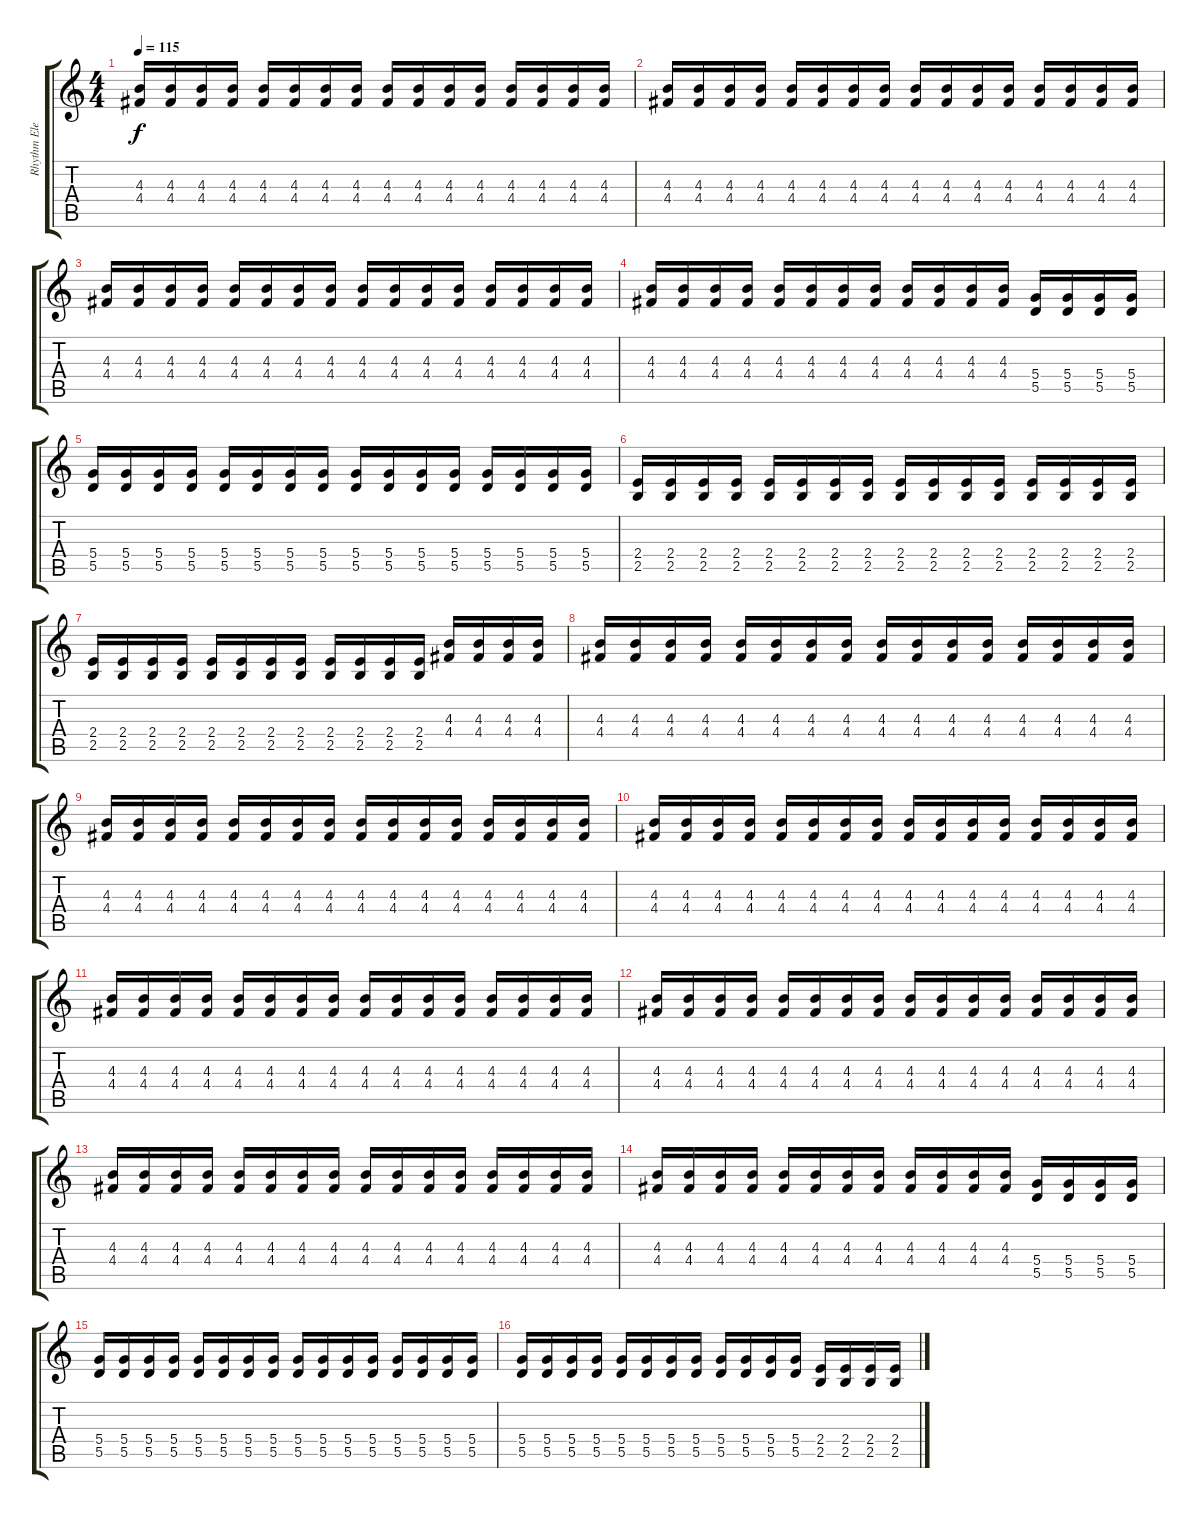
\track ("Rhythm Electric Guitar" "Rhythm Ele") {instrument electricguitarmuted}
\staff {score tabs}
\tuning (E4 B3 G3 D3 A2 E2) {hide}
\ts (4 4)
\tempo 115
\clef g2
\ks c
(4.3 4.4).16{dy f} (4.3 4.4).16 (4.3 4.4).16 (4.3 4.4).16 (4.3 4.4).16 (4.3 4.4).16 (4.3 4.4).16 (4.3 4.4).16 (4.3 4.4).16 (4.3 4.4).16 (4.3 4.4).16 (4.3 4.4).16 (4.3 4.4).16 (4.3 4.4).16 (4.3 4.4).16 (4.3 4.4).16 |
(4.3 4.4).16 (4.3 4.4).16 (4.3 4.4).16 (4.3 4.4).16 (4.3 4.4).16 (4.3 4.4).16 (4.3 4.4).16 (4.3 4.4).16 (4.3 4.4).16 (4.3 4.4).16 (4.3 4.4).16 (4.3 4.4).16 (4.3 4.4).16 (4.3 4.4).16 (4.3 4.4).16 (4.3 4.4).16 |
(4.3 4.4).16 (4.3 4.4).16 (4.3 4.4).16 (4.3 4.4).16 (4.3 4.4).16 (4.3 4.4).16 (4.3 4.4).16 (4.3 4.4).16 (4.3 4.4).16 (4.3 4.4).16 (4.3 4.4).16 (4.3 4.4).16 (4.3 4.4).16 (4.3 4.4).16 (4.3 4.4).16 (4.3 4.4).16 |
(4.3 4.4).16 (4.3 4.4).16 (4.3 4.4).16 (4.3 4.4).16 (4.3 4.4).16 (4.3 4.4).16 (4.3 4.4).16 (4.3 4.4).16 (4.3 4.4).16 (4.3 4.4).16 (4.3 4.4).16 (4.3 4.4).16 (5.4 5.5).16 (5.4 5.5).16 (5.4 5.5).16 (5.4 5.5).16 |
(5.4 5.5).16 (5.4 5.5).16 (5.4 5.5).16 (5.4 5.5).16 (5.4 5.5).16 (5.4 5.5).16 (5.4 5.5).16 (5.4 5.5).16 (5.4 5.5).16 (5.4 5.5).16 (5.4 5.5).16 (5.4 5.5).16 (5.4 5.5).16 (5.4 5.5).16 (5.4 5.5).16 (5.4 5.5).16 |
(2.4 2.5).16 (2.4 2.5).16 (2.4 2.5).16 (2.4 2.5).16 (2.4 2.5).16 (2.4 2.5).16 (2.4 2.5).16 (2.4 2.5).16 (2.4 2.5).16 (2.4 2.5).16 (2.4 2.5).16 (2.4 2.5).16 (2.4 2.5).16 (2.4 2.5).16 (2.4 2.5).16 (2.4 2.5).16 |
(2.4 2.5).16 (2.4 2.5).16 (2.4 2.5).16 (2.4 2.5).16 (2.4 2.5).16 (2.4 2.5).16 (2.4 2.5).16 (2.4 2.5).16 (2.4 2.5).16 (2.4 2.5).16 (2.4 2.5).16 (2.4 2.5).16 (4.3 4.4).16 (4.3 4.4).16 (4.3 4.4).16 (4.3 4.4).16 |
(4.3 4.4).16{volume 12} (4.3 4.4).16 (4.3 4.4).16 (4.3 4.4).16 (4.3 4.4).16 (4.3 4.4).16 (4.3 4.4).16 (4.3 4.4).16 (4.3 4.4).16 (4.3 4.4).16 (4.3 4.4).16 (4.3 4.4).16 (4.3 4.4).16 (4.3 4.4).16 (4.3 4.4).16 (4.3 4.4).16 |
(4.3 4.4).16 (4.3 4.4).16 (4.3 4.4).16 (4.3 4.4).16 (4.3 4.4).16 (4.3 4.4).16 (4.3 4.4).16 (4.3 4.4).16 (4.3 4.4).16 (4.3 4.4).16 (4.3 4.4).16 (4.3 4.4).16 (4.3 4.4).16 (4.3 4.4).16 (4.3 4.4).16 (4.3 4.4).16 |
(4.3 4.4).16 (4.3 4.4).16 (4.3 4.4).16 (4.3 4.4).16 (4.3 4.4).16 (4.3 4.4).16 (4.3 4.4).16 (4.3 4.4).16 (4.3 4.4).16 (4.3 4.4).16 (4.3 4.4).16 (4.3 4.4).16 (4.3 4.4).16 (4.3 4.4).16 (4.3 4.4).16 (4.3 4.4).16 |
(4.3 4.4).16 (4.3 4.4).16 (4.3 4.4).16 (4.3 4.4).16 (4.3 4.4).16 (4.3 4.4).16 (4.3 4.4).16 (4.3 4.4).16 (4.3 4.4).16 (4.3 4.4).16 (4.3 4.4).16 (4.3 4.4).16 (4.3 4.4).16 (4.3 4.4).16 (4.3 4.4).16 (4.3 4.4).16 |
(4.3 4.4).16 (4.3 4.4).16 (4.3 4.4).16 (4.3 4.4).16 (4.3 4.4).16 (4.3 4.4).16 (4.3 4.4).16 (4.3 4.4).16 (4.3 4.4).16 (4.3 4.4).16 (4.3 4.4).16 (4.3 4.4).16 (4.3 4.4).16 (4.3 4.4).16 (4.3 4.4).16 (4.3 4.4).16 |
(4.3 4.4).16{volume 10} (4.3 4.4).16 (4.3 4.4).16 (4.3 4.4).16 (4.3 4.4).16 (4.3 4.4).16 (4.3 4.4).16 (4.3 4.4).16 (4.3 4.4).16 (4.3 4.4).16 (4.3 4.4).16 (4.3 4.4).16 (4.3 4.4).16 (4.3 4.4).16 (4.3 4.4).16 (4.3 4.4).16 |
(4.3 4.4).16{volume 9} (4.3 4.4).16 (4.3 4.4).16 (4.3 4.4).16 (4.3 4.4).16 (4.3 4.4).16 (4.3 4.4).16 (4.3 4.4).16 (4.3 4.4).16 (4.3 4.4).16 (4.3 4.4).16 (4.3 4.4).16 (5.4 5.5).16 (5.4 5.5).16 (5.4 5.5).16 (5.4 5.5).16 |
(5.4 5.5).16{volume 0} (5.4 5.5).16 (5.4 5.5).16 (5.4 5.5).16 (5.4 5.5).16 (5.4 5.5).16 (5.4 5.5).16 (5.4 5.5).16 (5.4 5.5).16 (5.4 5.5).16 (5.4 5.5).16 (5.4 5.5).16 (5.4 5.5).16 (5.4 5.5).16 (5.4 5.5).16 (5.4 5.5).16 |
(5.4 5.5).16 (5.4 5.5).16 (5.4 5.5).16 (5.4 5.5).16 (5.4 5.5).16 (5.4 5.5).16 (5.4 5.5).16 (5.4 5.5).16 (5.4 5.5).16 (5.4 5.5).16 (5.4 5.5).16 (5.4 5.5).16 (2.4 2.5).16 (2.4 2.5).16 (2.4 2.5).16 (2.4 2.5).16
